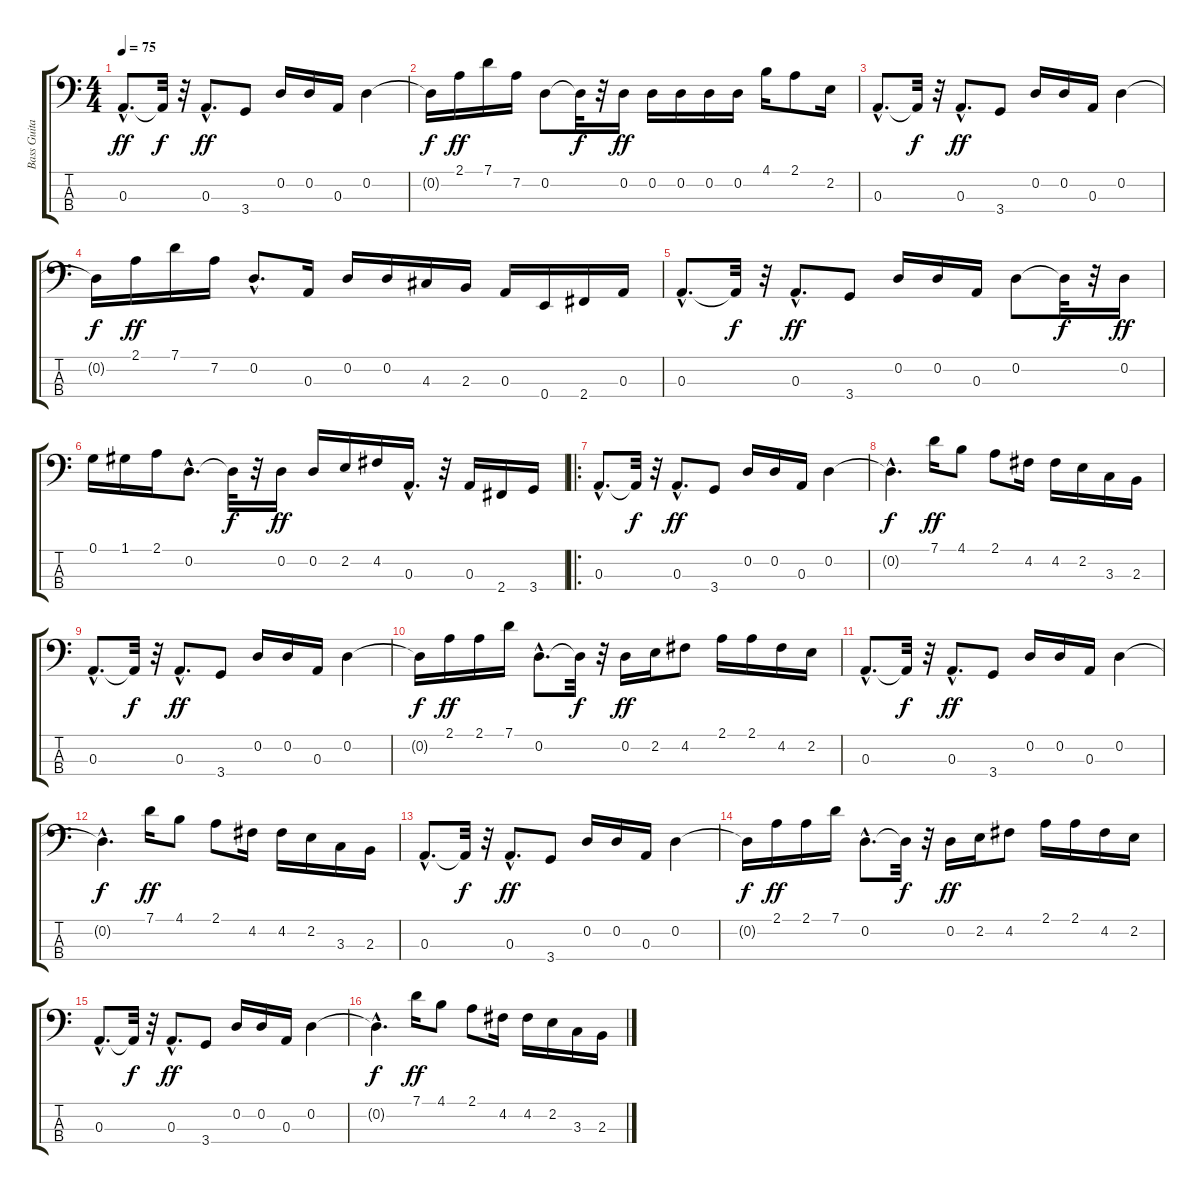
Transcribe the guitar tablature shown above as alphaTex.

\track ("Bass Guitar II" "Bass Guita") {instrument fretlessbass}
\staff {score tabs}
\tuning (G2 D2 A1 E1) {hide}
\ts (4 4)
\tempo 75
\clef f4
\ks c
0.3{hac}.8{d dy ff} 0.3{t}.32{dy f} r.32 0.3{hac}.8{d dy ff} 3.4.8 0.2.16 0.2.16 0.3.16 0.2.4 |
0.2{t}.16{dy f} 2.1.16{dy ff} 7.1.16 7.2.16 0.2.8 0.2{t}.32{dy f} r.32 0.2.16{dy ff} 0.2.16 0.2.16 0.2.16 0.2.16 4.1.16 2.1.8 2.2.16 |
0.3{hac}.8{d} 0.3{t}.32{dy f} r.32 0.3{hac}.8{d dy ff} 3.4.8 0.2.16 0.2.16 0.3.16 0.2.4 |
0.2{t}.16{dy f} 2.1.16{dy ff} 7.1.16 7.2.16 0.2{hac}.8{d} 0.3.16 0.2.16 0.2.16 4.3.16 2.3.16 0.3.16 0.4.16 2.4.16 0.3.16 |
0.3{hac}.8{d} 0.3{t}.32{dy f} r.32 0.3{hac}.8{d dy ff} 3.4.8 0.2.16 0.2.16 0.3.16 0.2.8 0.2{t}.32{dy f} r.32 0.2.16{dy ff} |
0.1.16 1.1.16 2.1.16 0.2{hac}.8{d} 0.2{t}.32{dy f} r.32 0.2.16{dy ff} 0.2.16 2.2.16 4.2.16 0.3{hac}.16{d} r.32 0.3.16 2.4.16 3.4.16 |
\ro
0.3{hac}.8{d} 0.3{t}.32{dy f} r.32 0.3{hac}.8{d dy ff} 3.4.8 0.2.16 0.2.16 0.3.16 0.2.4 |
0.2{hac t}.4{d dy f} 7.1.16{dy ff} 4.1.8 2.1.8 4.2.16 4.2.16 2.2.16 3.3.16 2.3.16 |
0.3{hac}.8{d} 0.3{t}.32{dy f} r.32 0.3{hac}.8{d dy ff} 3.4.8 0.2.16 0.2.16 0.3.16 0.2.4 |
0.2{t}.16{dy f} 2.1.16{dy ff} 2.1.16 7.1.16 0.2{hac}.8{d} 0.2{t}.32{dy f} r.32 0.2.16{dy ff} 2.2.16 4.2.8 2.1.16 2.1.16 4.2.16 2.2.16 |
0.3{hac}.8{d} 0.3{t}.32{dy f} r.32 0.3{hac}.8{d dy ff} 3.4.8 0.2.16 0.2.16 0.3.16 0.2.4 |
0.2{hac t}.4{d dy f} 7.1.16{dy ff} 4.1.8 2.1.8 4.2.16 4.2.16 2.2.16 3.3.16 2.3.16 |
0.3{hac}.8{d} 0.3{t}.32{dy f} r.32 0.3{hac}.8{d dy ff} 3.4.8 0.2.16 0.2.16 0.3.16 0.2.4 |
0.2{t}.16{dy f} 2.1.16{dy ff} 2.1.16 7.1.16 0.2{hac}.8{d} 0.2{t}.32{dy f} r.32 0.2.16{dy ff} 2.2.16 4.2.8 2.1.16 2.1.16 4.2.16 2.2.16 |
0.3{hac}.8{d} 0.3{t}.32{dy f} r.32 0.3{hac}.8{d dy ff} 3.4.8 0.2.16 0.2.16 0.3.16 0.2.4 |
0.2{hac t}.4{d dy f} 7.1.16{dy ff} 4.1.8 2.1.8 4.2.16 4.2.16 2.2.16 3.3.16 2.3.16
